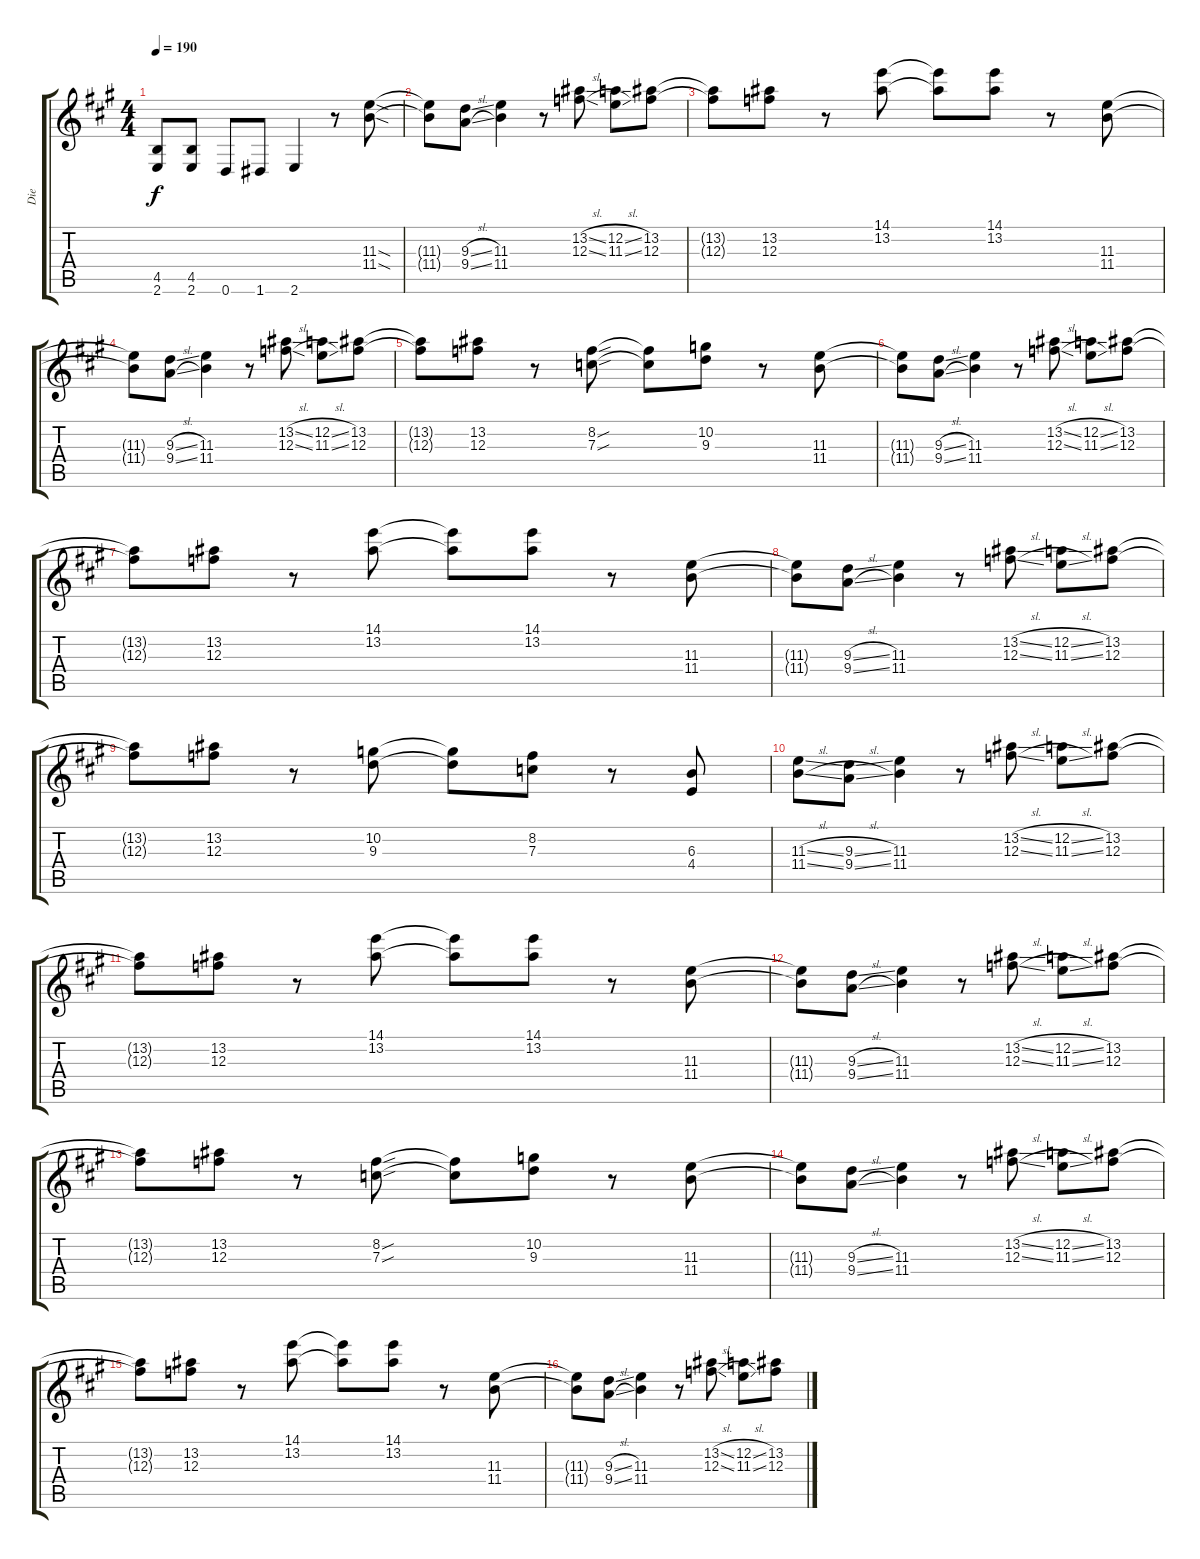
\track ("Die" "Die") {instrument distortionguitar}
\staff {score tabs}
\tuning (D4 A3 F3 C3 G2 D2) {hide}
\ts (4 4)
\tempo 190
\clef g2
\ks a
(4.5{t} 2.6{t}).8{dy f} (4.5 2.6).8 0.6.8 1.6.8 2.6.4 r.8 (11.3{sod} 11.4{sod}).8{instrument distortionguitar} |
(11.3{t} 11.4{t}).8 (9.3{sl} 9.4{sl}).8 (11.3 11.4).4 r.8 (13.2{sl} 12.3{sl}).8 (12.2{sl} 11.3{sl}).8 (13.2 12.3).8 |
(13.2{t} 12.3{t}).8 (13.2 12.3).8 r.8 (14.1 13.2).8 (14.1{t} 13.2{t}).8 (14.1 13.2).8 r.8 (11.3 11.4).8 |
(11.3{t} 11.4{t}).8 (9.3{sl} 9.4{sl}).8 (11.3 11.4).4 r.8 (13.2{sl} 12.3{sl}).8 (12.2{sl} 11.3{sl}).8 (13.2 12.3).8 |
(13.2{t} 12.3{t}).8 (13.2 12.3).8 r.8 (8.2{sou} 7.3{sou}).8 (8.2{t} 7.3{t}).8 (10.2 9.3).8 r.8 (11.3 11.4).8 |
(11.3{t} 11.4{t}).8 (9.3{sl} 9.4{sl}).8 (11.3 11.4).4 r.8 (13.2{sl} 12.3{sl}).8 (12.2{sl} 11.3{sl}).8 (13.2 12.3).8 |
(13.2{t} 12.3{t}).8 (13.2 12.3).8 r.8 (14.1 13.2).8 (14.1{t} 13.2{t}).8 (14.1 13.2).8 r.8 (11.3 11.4).8 |
(11.3{t} 11.4{t}).8 (9.3{sl} 9.4{sl}).8 (11.3 11.4).4 r.8 (13.2{sl} 12.3{sl}).8 (12.2{sl} 11.3{sl}).8 (13.2 12.3).8 |
(13.2{t} 12.3{t}).8 (13.2 12.3).8 r.8 (10.2 9.3).8 (10.2{t} 9.3{t}).8 (8.2 7.3).8 r.8 (6.3 4.4).8 |
(11.3{sl} 11.4{sl}).8 (9.3{sl} 9.4{sl}).8 (11.3 11.4).4 r.8 (13.2{sl} 12.3{sl}).8 (12.2{sl} 11.3{sl}).8 (13.2 12.3).8 |
(13.2{t} 12.3{t}).8 (13.2 12.3).8 r.8 (14.1 13.2).8 (14.1{t} 13.2{t}).8 (14.1 13.2).8 r.8 (11.3 11.4).8 |
(11.3{t} 11.4{t}).8 (9.3{sl} 9.4{sl}).8 (11.3 11.4).4 r.8 (13.2{sl} 12.3{sl}).8 (12.2{sl} 11.3{sl}).8 (13.2 12.3).8 |
(13.2{t} 12.3{t}).8 (13.2 12.3).8 r.8 (8.2{sou} 7.3{sou}).8 (8.2{t} 7.3{t}).8 (10.2 9.3).8 r.8 (11.3 11.4).8 |
(11.3{t} 11.4{t}).8 (9.3{sl} 9.4{sl}).8 (11.3 11.4).4 r.8 (13.2{sl} 12.3{sl}).8 (12.2{sl} 11.3{sl}).8 (13.2 12.3).8 |
(13.2{t} 12.3{t}).8 (13.2 12.3).8 r.8 (14.1 13.2).8 (14.1{t} 13.2{t}).8 (14.1 13.2).8 r.8 (11.3 11.4).8 |
(11.3{t} 11.4{t}).8 (9.3{sl} 9.4{sl}).8 (11.3 11.4).4 r.8 (13.2{sl} 12.3{sl}).8 (12.2{sl} 11.3{sl}).8 (13.2 12.3).8
